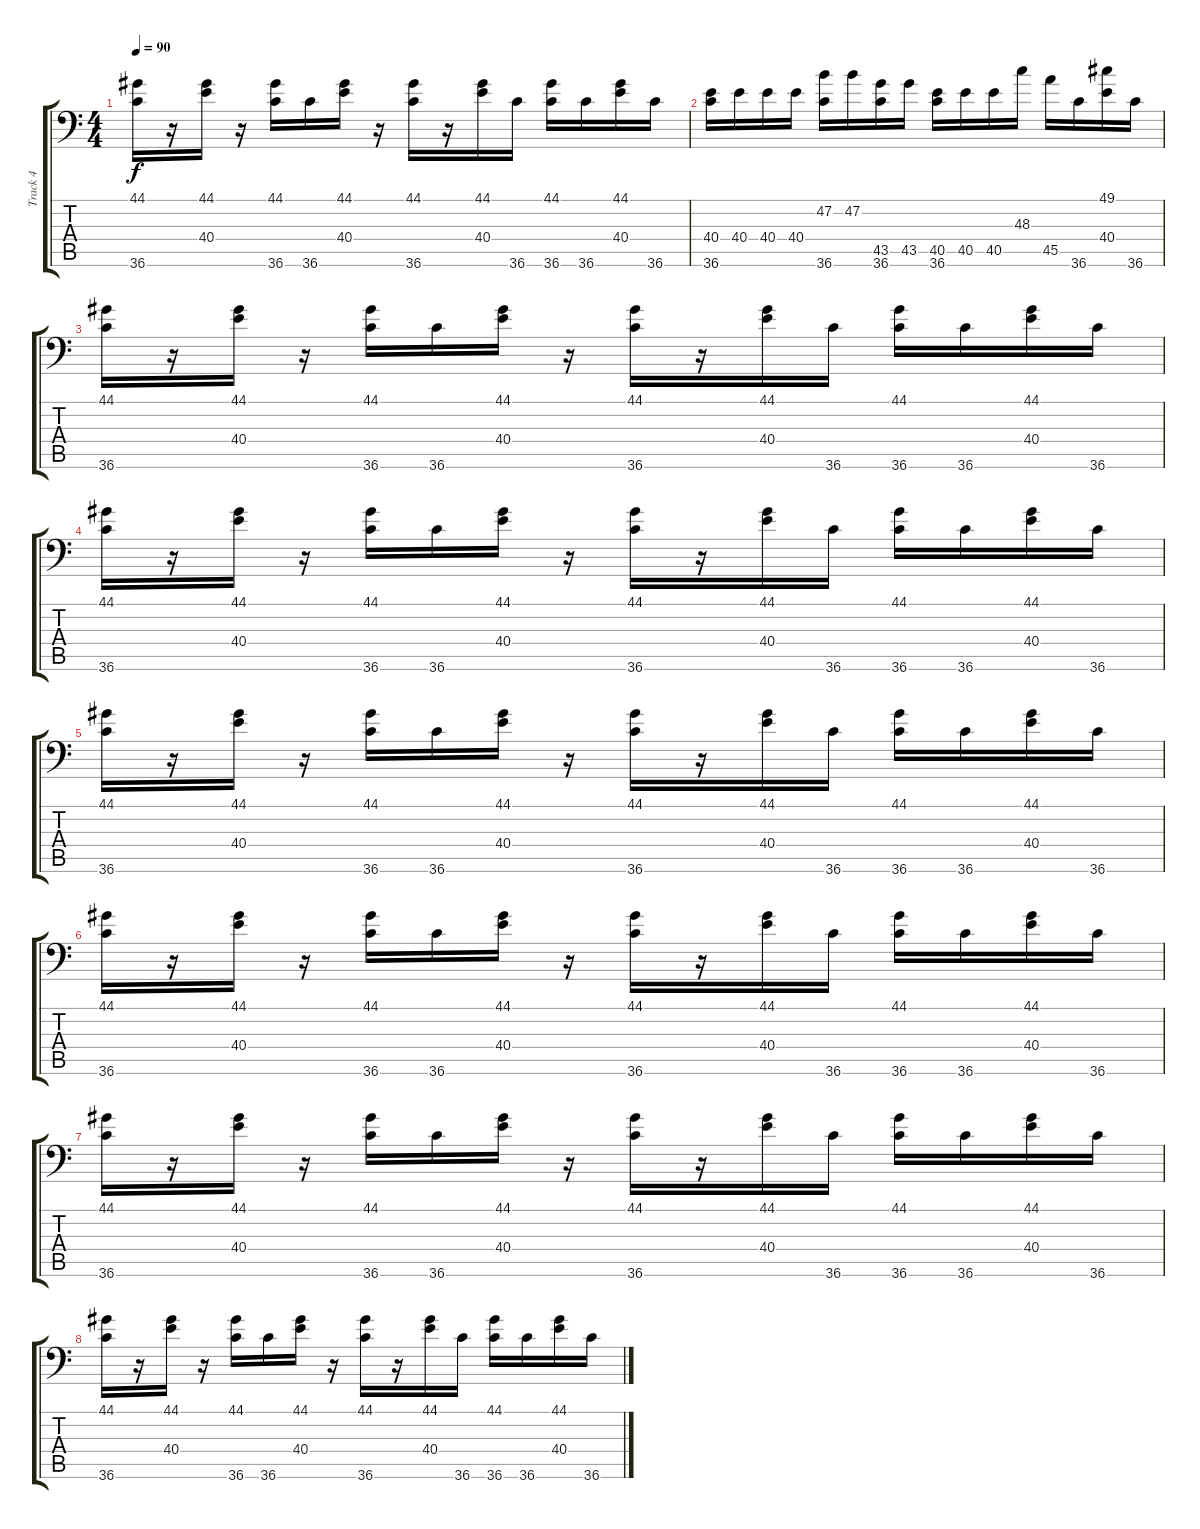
\track ("Track 4" "Track 4") {instrument acousticgrandpiano}
\staff {score tabs}
\tuning (C-1 C-1 C-1 C-1 C-1 C-1) {hide}
\ts (4 4)
\tempo 90
\clef f4
\ks c
(44.1 36.6).16{dy f} r.16 (44.1 40.4).16 r.16 (44.1 36.6).16 36.6.16 (44.1 40.4).16 r.16 (44.1 36.6).16 r.16 (44.1 40.4).16 36.6.16 (44.1 36.6).16 36.6.16 (44.1 40.4).16 36.6.16 |
(40.4 36.6).16 40.4.16 40.4.16 40.4.16 (47.2 36.6).16 47.2.16 (43.5 36.6).16 43.5.16 (40.5 36.6).16 40.5.16 40.5.16 48.3.16 45.5.16 36.6.16 (49.1 40.4).16 36.6.16 |
(44.1 36.6).16 r.16 (44.1 40.4).16 r.16 (44.1 36.6).16 36.6.16 (44.1 40.4).16 r.16 (44.1 36.6).16 r.16 (44.1 40.4).16 36.6.16 (44.1 36.6).16 36.6.16 (44.1 40.4).16 36.6.16 |
(44.1 36.6).16 r.16 (44.1 40.4).16 r.16 (44.1 36.6).16 36.6.16 (44.1 40.4).16 r.16 (44.1 36.6).16 r.16 (44.1 40.4).16 36.6.16 (44.1 36.6).16 36.6.16 (44.1 40.4).16 36.6.16 |
(44.1 36.6).16 r.16 (44.1 40.4).16 r.16 (44.1 36.6).16 36.6.16 (44.1 40.4).16 r.16 (44.1 36.6).16 r.16 (44.1 40.4).16 36.6.16 (44.1 36.6).16 36.6.16 (44.1 40.4).16 36.6.16 |
(44.1 36.6).16 r.16 (44.1 40.4).16 r.16 (44.1 36.6).16 36.6.16 (44.1 40.4).16 r.16 (44.1 36.6).16 r.16 (44.1 40.4).16 36.6.16 (44.1 36.6).16 36.6.16 (44.1 40.4).16 36.6.16 |
(44.1 36.6).16 r.16 (44.1 40.4).16 r.16 (44.1 36.6).16 36.6.16 (44.1 40.4).16 r.16 (44.1 36.6).16 r.16 (44.1 40.4).16 36.6.16 (44.1 36.6).16 36.6.16 (44.1 40.4).16 36.6.16 |
(44.1 36.6).16 r.16 (44.1 40.4).16 r.16 (44.1 36.6).16 36.6.16 (44.1 40.4).16 r.16 (44.1 36.6).16 r.16 (44.1 40.4).16 36.6.16 (44.1 36.6).16 36.6.16 (44.1 40.4).16 36.6.16
